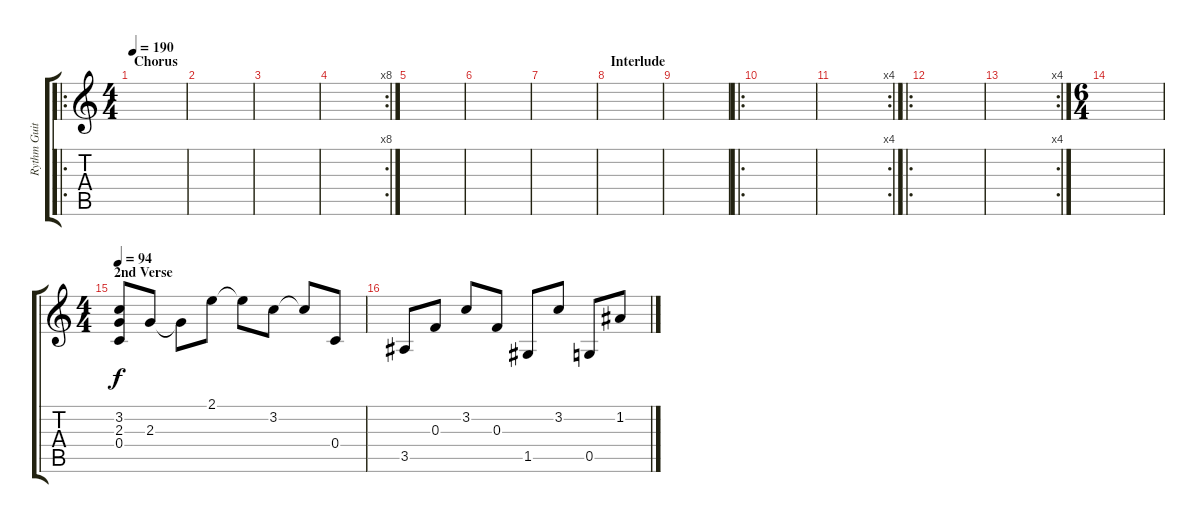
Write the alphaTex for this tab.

\track ("Rythm Guitar IV" "Rythm Guit") {instrument electricguitarclean}
\staff {score tabs}
\tuning (D4 A3 F3 C3 G2 C2) {hide}
\ro
\ts (4 4)
\section ("" "Chorus")
\tempo 190
\clef g2
\ks c
|
|
|
\rc 8
|
|
|
|
\section ("" "Interlude")
|
|
\ro
|
\rc 4
|
\ro
|
\rc 4
|
\ts (6 4)
|
\ts (4 4)
\section ("" "2nd Verse")
\tempo 94
(3.2 2.3 0.4).8 2.3.8 2.3{t}.8 2.1.8 2.1{t}.8 3.2.8 3.2{t}.8 0.4.8 |
3.5.8 0.3.8 3.2.8 0.3.8 1.5.8 3.2.8 0.5.8 1.2.8
